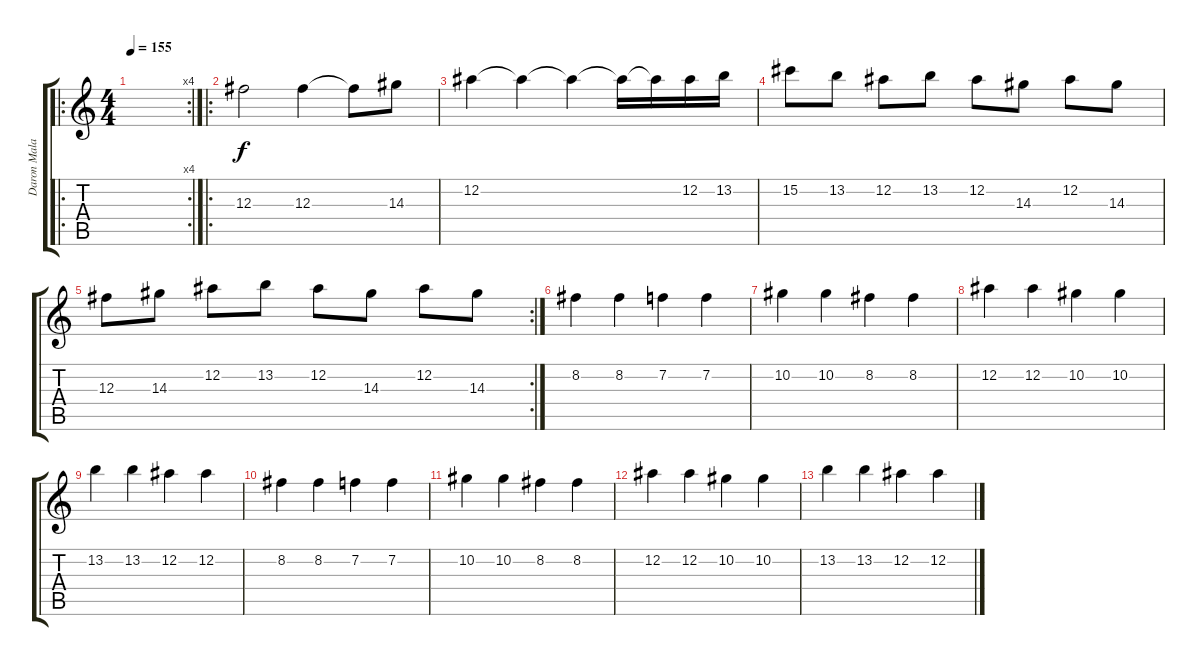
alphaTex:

\track ("Daron Malakian - Solo guitar" "Daron Mala") {instrument electricguitarclean}
\staff {score tabs}
\tuning (Eb4 Bb3 Gb3 Db3 Ab2 Db2) {hide}
\ro
\rc 4
\ts (4 4)
\tempo 155
\clef g2
\ks c
|
\ro
12.3.2 12.3.4 12.3{t}.8 14.3.8 |
12.2.4 12.2{t}.4 12.2{t}.4 12.2{t}.16 12.2{t}.16 12.2.16 13.2.16 |
15.2.8 13.2.8 12.2.8 13.2.8 12.2.8 14.3.8 12.2.8 14.3.8 |
\rc 2
12.3.8 14.3.8 12.2.8 13.2.8 12.2.8 14.3.8 12.2.8 14.3.8 |
8.2.4 8.2.4 7.2.4 7.2.4 |
10.2.4 10.2.4 8.2.4 8.2.4 |
12.2.4 12.2.4 10.2.4 10.2.4 |
13.2.4 13.2.4 12.2.4 12.2.4 |
8.2.4 8.2.4 7.2.4 7.2.4 |
10.2.4 10.2.4 8.2.4 8.2.4 |
12.2.4 12.2.4 10.2.4 10.2.4 |
13.2.4 13.2.4 12.2.4 12.2.4
